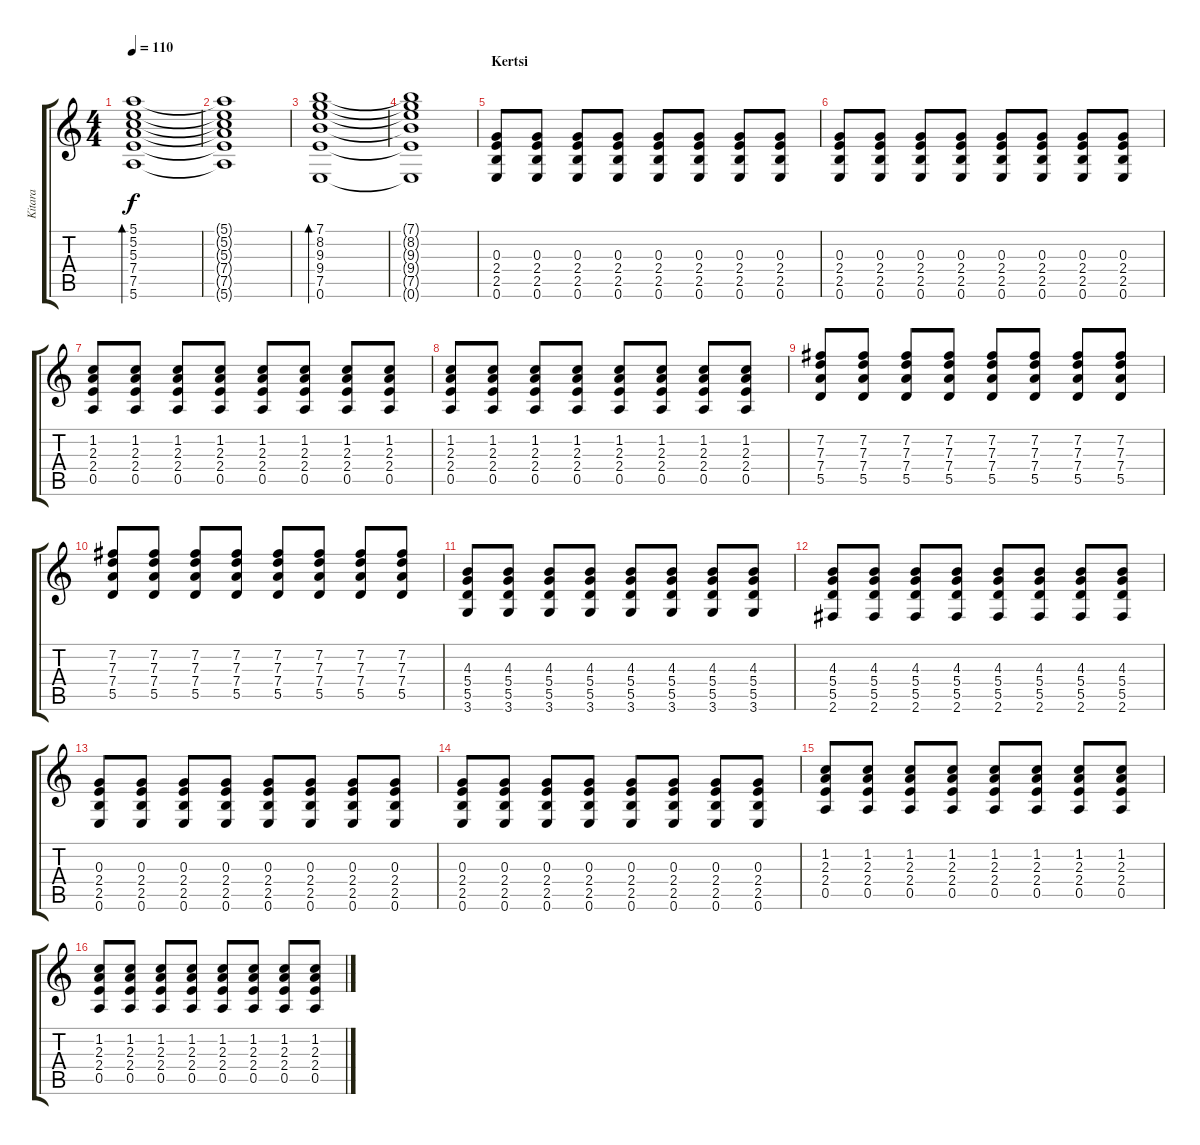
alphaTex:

\track ("Kitara" "Kitara") {instrument electricguitarjazz}
\staff {score tabs}
\tuning (E4 B3 G3 D3 A2 E2) {hide}
\ts (4 4)
\tempo 110
\clef g2
\ks c
(5.1 5.2 5.3 7.4 7.5 5.6).1{bd 120 dy f} |
(5.1{t} 5.2{t} 5.3{t} 7.4{t} 7.5{t} 5.6{t}).1 |
(7.1 8.2 9.3 9.4 7.5 0.6).1{bd 120} |
(7.1{t} 8.2{t} 9.3{t} 9.4{t} 7.5{t} 0.6{t}).1 |
\section ("" "Kertsi")
(0.3 2.4 2.5 0.6).8{instrument distortionguitar} (0.3 2.4 2.5 0.6).8 (0.3 2.4 2.5 0.6).8 (0.3 2.4 2.5 0.6).8 (0.3 2.4 2.5 0.6).8 (0.3 2.4 2.5 0.6).8 (0.3 2.4 2.5 0.6).8 (0.3 2.4 2.5 0.6).8 |
(0.3 2.4 2.5 0.6).8 (0.3 2.4 2.5 0.6).8 (0.3 2.4 2.5 0.6).8 (0.3 2.4 2.5 0.6).8 (0.3 2.4 2.5 0.6).8 (0.3 2.4 2.5 0.6).8 (0.3 2.4 2.5 0.6).8 (0.3 2.4 2.5 0.6).8 |
(1.2 2.3 2.4 0.5).8 (1.2 2.3 2.4 0.5).8 (1.2 2.3 2.4 0.5).8 (1.2 2.3 2.4 0.5).8 (1.2 2.3 2.4 0.5).8 (1.2 2.3 2.4 0.5).8 (1.2 2.3 2.4 0.5).8 (1.2 2.3 2.4 0.5).8 |
(1.2 2.3 2.4 0.5).8 (1.2 2.3 2.4 0.5).8 (1.2 2.3 2.4 0.5).8 (1.2 2.3 2.4 0.5).8 (1.2 2.3 2.4 0.5).8 (1.2 2.3 2.4 0.5).8 (1.2 2.3 2.4 0.5).8 (1.2 2.3 2.4 0.5).8 |
(7.2 7.3 7.4 5.5).8 (7.2 7.3 7.4 5.5).8 (7.2 7.3 7.4 5.5).8 (7.2 7.3 7.4 5.5).8 (7.2 7.3 7.4 5.5).8 (7.2 7.3 7.4 5.5).8 (7.2 7.3 7.4 5.5).8 (7.2 7.3 7.4 5.5).8 |
(7.2 7.3 7.4 5.5).8 (7.2 7.3 7.4 5.5).8 (7.2 7.3 7.4 5.5).8 (7.2 7.3 7.4 5.5).8 (7.2 7.3 7.4 5.5).8 (7.2 7.3 7.4 5.5).8 (7.2 7.3 7.4 5.5).8 (7.2 7.3 7.4 5.5).8 |
(4.3 5.4 5.5 3.6).8 (4.3 5.4 5.5 3.6).8 (4.3 5.4 5.5 3.6).8 (4.3 5.4 5.5 3.6).8 (4.3 5.4 5.5 3.6).8 (4.3 5.4 5.5 3.6).8 (4.3 5.4 5.5 3.6).8 (4.3 5.4 5.5 3.6).8 |
(4.3 5.4 5.5 2.6).8 (4.3 5.4 5.5 2.6).8 (4.3 5.4 5.5 2.6).8 (4.3 5.4 5.5 2.6).8 (4.3 5.4 5.5 2.6).8 (4.3 5.4 5.5 2.6).8 (4.3 5.4 5.5 2.6).8 (4.3 5.4 5.5 2.6).8 |
(0.3 2.4 2.5 0.6).8 (0.3 2.4 2.5 0.6).8 (0.3 2.4 2.5 0.6).8 (0.3 2.4 2.5 0.6).8 (0.3 2.4 2.5 0.6).8 (0.3 2.4 2.5 0.6).8 (0.3 2.4 2.5 0.6).8 (0.3 2.4 2.5 0.6).8 |
(0.3 2.4 2.5 0.6).8 (0.3 2.4 2.5 0.6).8 (0.3 2.4 2.5 0.6).8 (0.3 2.4 2.5 0.6).8 (0.3 2.4 2.5 0.6).8 (0.3 2.4 2.5 0.6).8 (0.3 2.4 2.5 0.6).8 (0.3 2.4 2.5 0.6).8 |
(1.2 2.3 2.4 0.5).8 (1.2 2.3 2.4 0.5).8 (1.2 2.3 2.4 0.5).8 (1.2 2.3 2.4 0.5).8 (1.2 2.3 2.4 0.5).8 (1.2 2.3 2.4 0.5).8 (1.2 2.3 2.4 0.5).8 (1.2 2.3 2.4 0.5).8 |
(1.2 2.3 2.4 0.5).8 (1.2 2.3 2.4 0.5).8 (1.2 2.3 2.4 0.5).8 (1.2 2.3 2.4 0.5).8 (1.2 2.3 2.4 0.5).8 (1.2 2.3 2.4 0.5).8 (1.2 2.3 2.4 0.5).8 (1.2 2.3 2.4 0.5).8
